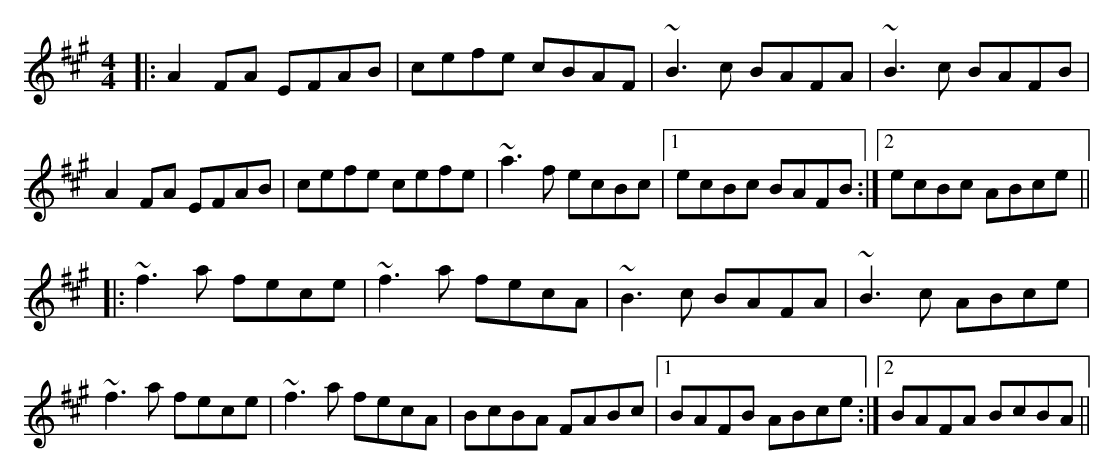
X:1
M:4/4
K:A
|:A2FA EFAB|cefe cBAF|~B3c BAFA|~B3c BAFB|
A2FA EFAB|cefe cefe|~a3f ecBc|1 ecBc BAFB:|2 ecBc ABce||
|:~f3a fece|~f3a fecA|~B3c BAFA|~B3c ABce|
~f3a fece|~f3a fecA|BcBA FABc|1 BAFB ABce:|2 BAFA BcBA||
